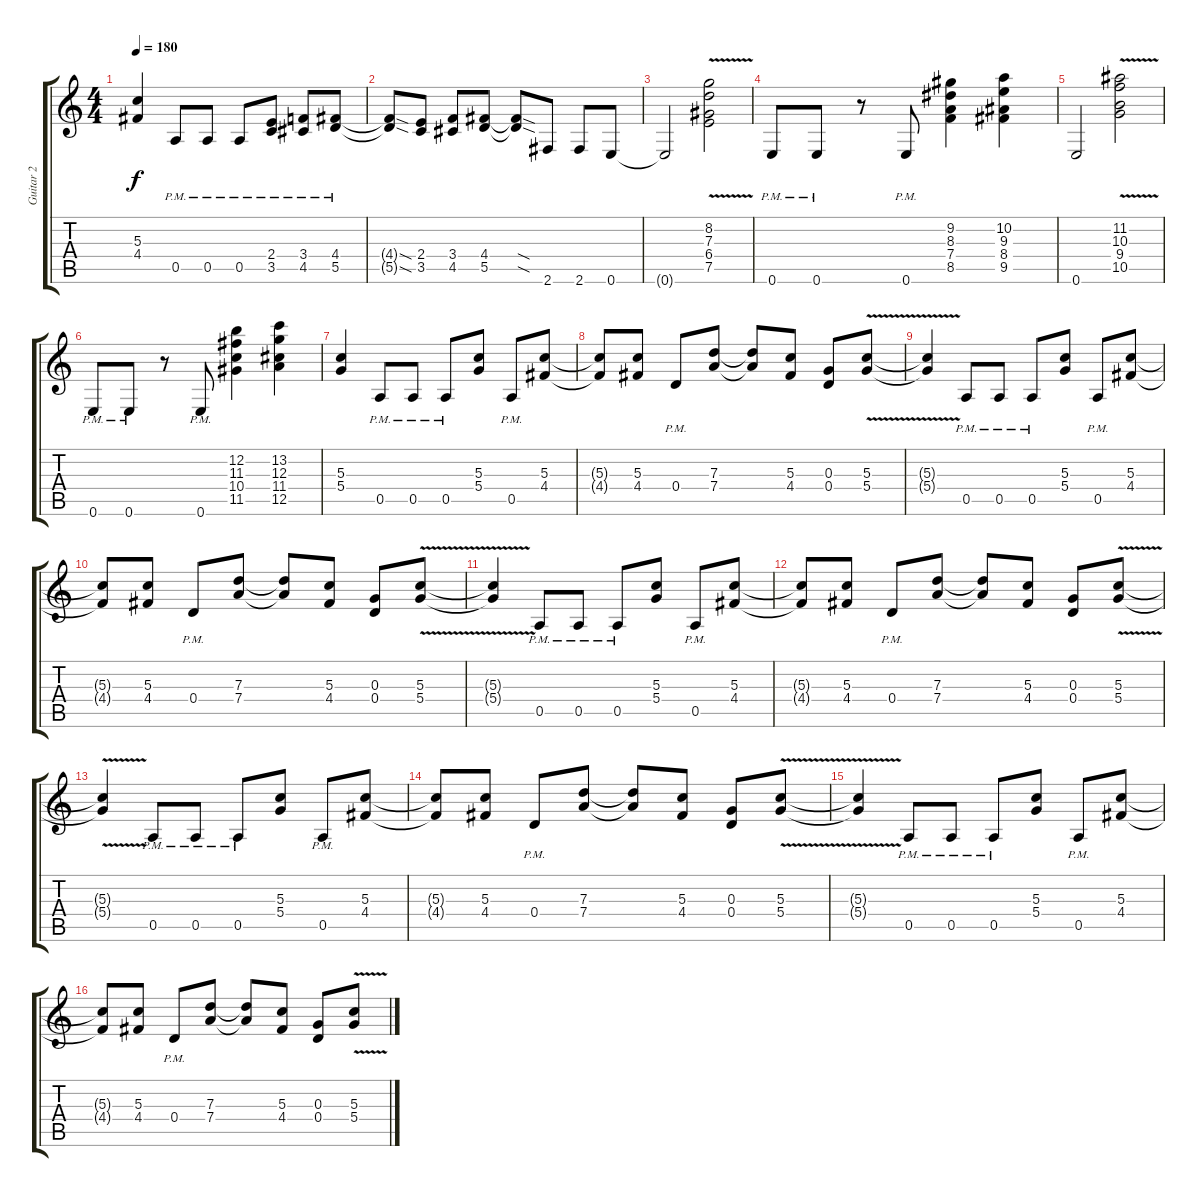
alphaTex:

\track ("Guitar 2" "Guitar 2") {instrument overdrivenguitar}
\staff {score tabs}
\tuning (E4 B3 G3 D3 A2 E2) {hide}
\ts (4 4)
\tempo 180
\clef g2
\ks c
(5.3 4.4).4{dy f} 0.5{pm}.8 0.5{pm}.8 0.5{pm}.8 (2.4{pm} 3.5{pm}).8 (3.4{pm} 4.5{pm}).8 (4.4{pm} 5.5{pm}).8 |
(4.4{sod t} 5.5{sod t}).8 (2.4 3.5).8 (3.4 4.5).8 (4.4 5.5).8 (4.4{sod t} 5.5{sod t}).8 2.6.8 2.6.8 0.6.8 |
0.6{t}.2 (8.2{v} 7.3{v} 6.4{v} 7.5{v}).2 |
0.6{pm}.8 0.6{pm}.8 r.8 0.6{pm}.8 (9.2 8.3 7.4 8.5).4 (10.2 9.3 8.4 9.5).4 |
0.6.2 (11.2{v} 10.3{v} 9.4{v} 10.5{v}).2 |
0.6{pm}.8 0.6{pm}.8 r.8 0.6{pm}.8 (12.2 11.3 10.4 11.5).4 (13.2 12.3 11.4 12.5).4 |
(5.3 5.4).4 0.5{pm}.8 0.5{pm}.8 0.5{pm}.8 (5.3 5.4).8 0.5{pm}.8 (5.3 4.4).8 |
(5.3{t} 4.4{t}).8 (5.3 4.4).8 0.4{pm}.8 (7.3 7.4).8 (7.3{t} 7.4{t}).8 (5.3 4.4).8 (0.3 0.4).8 (5.3{v} 5.4{v}).8 |
(5.3{t} 5.4{t}).4 0.5{pm}.8 0.5{pm}.8 0.5{pm}.8 (5.3 5.4).8 0.5{pm}.8 (5.3 4.4).8 |
(5.3{t} 4.4{t}).8 (5.3 4.4).8 0.4{pm}.8 (7.3 7.4).8 (7.3{t} 7.4{t}).8 (5.3 4.4).8 (0.3 0.4).8 (5.3{v} 5.4{v}).8 |
(5.3{t} 5.4{t}).4 0.5{pm}.8 0.5{pm}.8 0.5{pm}.8 (5.3 5.4).8 0.5{pm}.8 (5.3 4.4).8 |
(5.3{t} 4.4{t}).8 (5.3 4.4).8 0.4{pm}.8 (7.3 7.4).8 (7.3{t} 7.4{t}).8 (5.3 4.4).8 (0.3 0.4).8 (5.3{v} 5.4{v}).8 |
(5.3{t} 5.4{t}).4 0.5{pm}.8 0.5{pm}.8 0.5{pm}.8 (5.3 5.4).8 0.5{pm}.8 (5.3 4.4).8 |
(5.3{t} 4.4{t}).8 (5.3 4.4).8 0.4{pm}.8 (7.3 7.4).8 (7.3{t} 7.4{t}).8 (5.3 4.4).8 (0.3 0.4).8 (5.3{v} 5.4{v}).8 |
(5.3{t} 5.4{t}).4 0.5{pm}.8 0.5{pm}.8 0.5{pm}.8 (5.3 5.4).8 0.5{pm}.8 (5.3 4.4).8 |
(5.3{t} 4.4{t}).8 (5.3 4.4).8 0.4{pm}.8 (7.3 7.4).8 (7.3{t} 7.4{t}).8 (5.3 4.4).8 (0.3 0.4).8 (5.3{v} 5.4{v}).8
